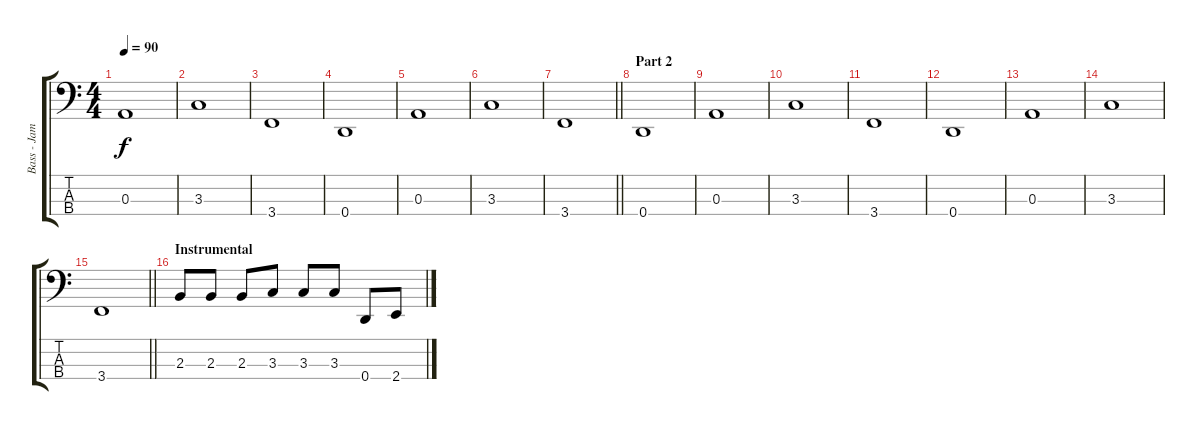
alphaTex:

\track ("Bass - James Johnston" "Bass - Jam") {instrument electricbassfinger}
\staff {score tabs}
\tuning (G2 D2 A1 D1) {hide}
\ts (4 4)
\tempo 90
\clef f4
\ks c
0.3.1{dy f} |
3.3.1 |
3.4.1 |
0.4.1 |
0.3.1 |
3.3.1 |
\barLineRight lightlight
3.4.1 |
\section ("" "Part 2")
0.4.1 |
0.3.1 |
3.3.1 |
3.4.1 |
0.4.1 |
0.3.1 |
3.3.1 |
\barLineRight lightlight
3.4.1 |
\section ("" "Instrumental")
2.3.8 2.3.8 2.3.8 3.3.8 3.3.8 3.3.8 0.4.8 2.4.8
